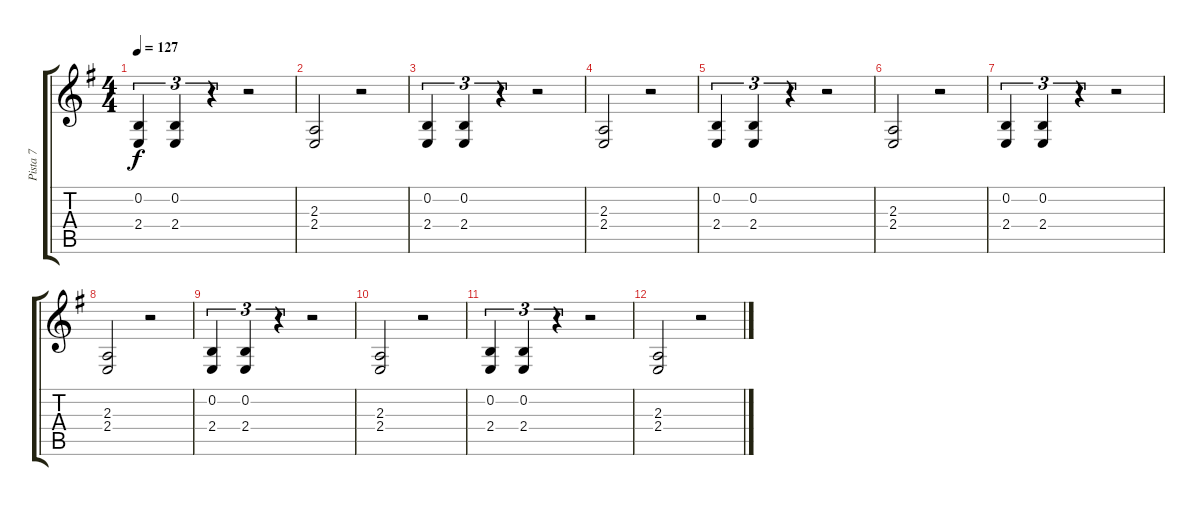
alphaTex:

\track ("Pista 7" "Pista 7") {instrument harpsichord}
\staff {score tabs}
\tuning (E4 B3 G3 D3 A2 E2) {hide}
\ts (4 4)
\tempo 127
\clef g2
\ks eminor
(0.2 2.4).4{tu (3 2) dy f} (0.2 2.4).4{tu (3 2)} r.4{tu (3 2)} r.2 |
(2.3 2.4).2 r.2 |
(0.2 2.4).4{tu (3 2)} (0.2 2.4).4{tu (3 2)} r.4{tu (3 2)} r.2 |
(2.3 2.4).2 r.2 |
(0.2 2.4).4{tu (3 2)} (0.2 2.4).4{tu (3 2)} r.4{tu (3 2)} r.2 |
(2.3 2.4).2 r.2 |
(0.2 2.4).4{tu (3 2)} (0.2 2.4).4{tu (3 2)} r.4{tu (3 2)} r.2 |
(2.3 2.4).2 r.2 |
(0.2 2.4).4{tu (3 2)} (0.2 2.4).4{tu (3 2)} r.4{tu (3 2)} r.2 |
(2.3 2.4).2 r.2 |
(0.2 2.4).4{tu (3 2)} (0.2 2.4).4{tu (3 2)} r.4{tu (3 2)} r.2 |
(2.3 2.4).2 r.2
